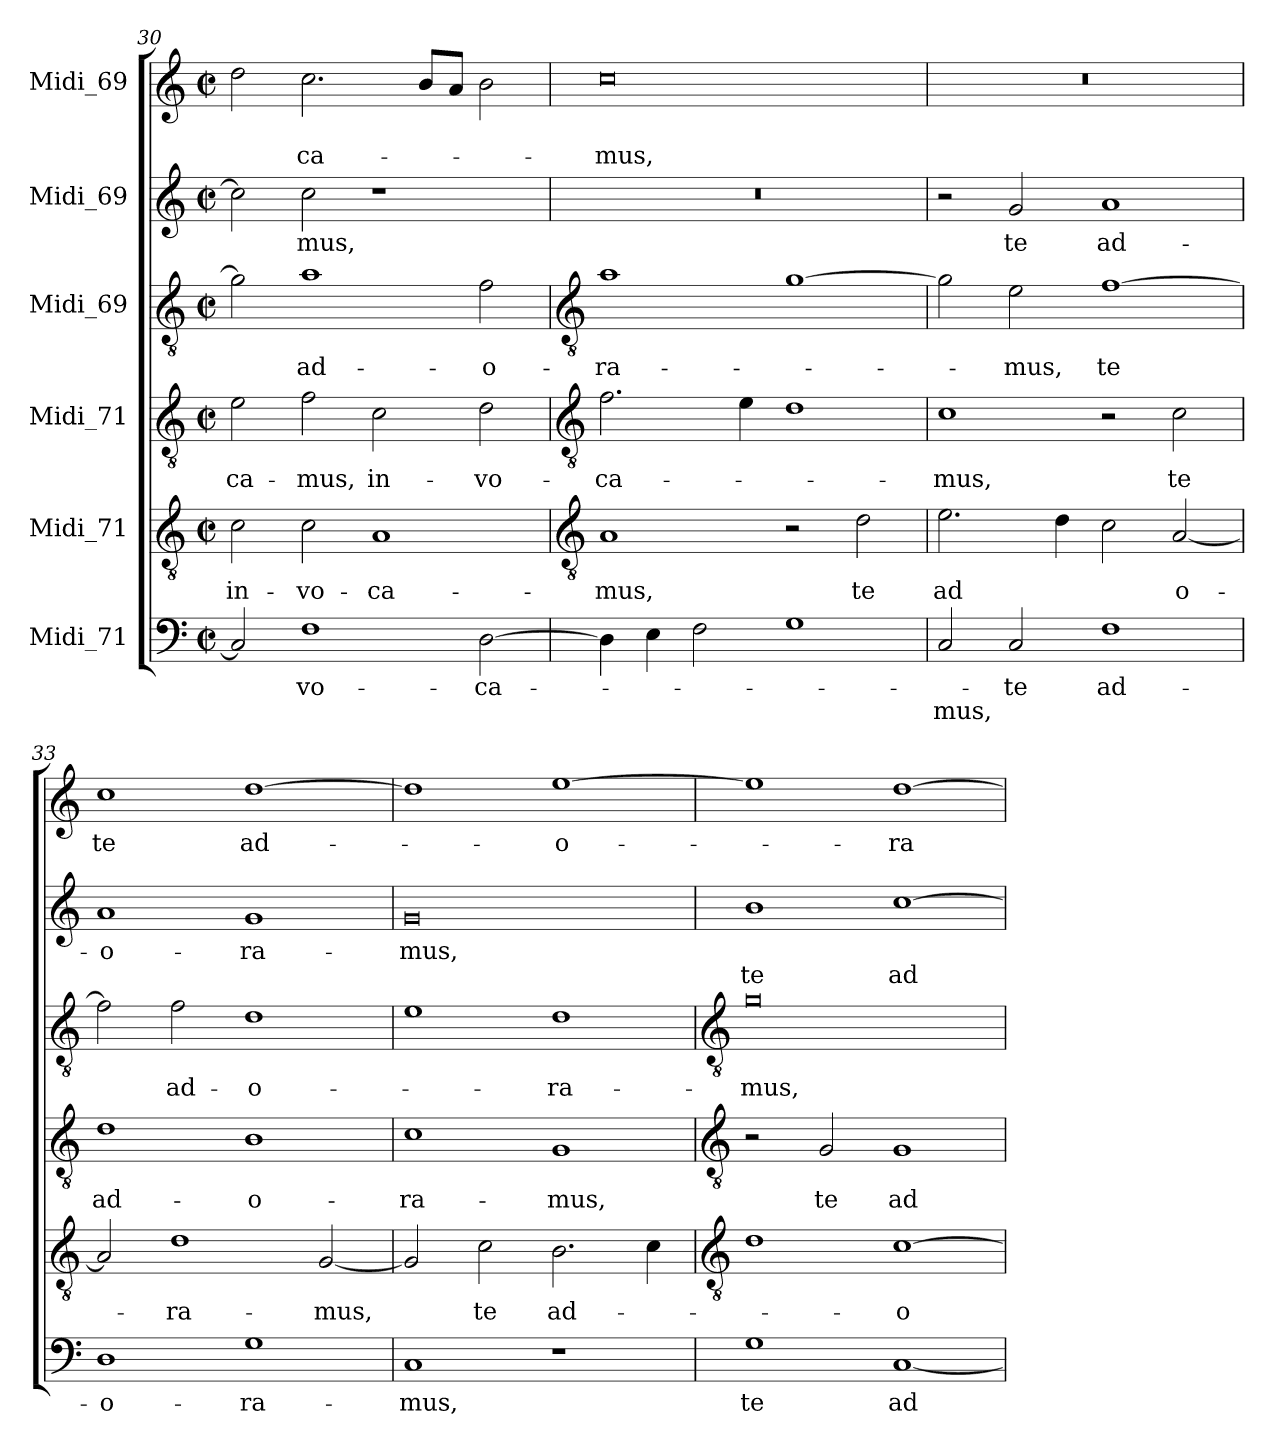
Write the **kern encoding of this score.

**kern	**text	**text	**kern	**text	**kern	**text	**kern	**text	**kern	**text	**text	**kern	**text	**text
*part6	*part6	*part6	*part5	*part5	*part4	*part4	*part3	*part3	*part2	*part2	*part2	*part1	*part1	*part1
*staff6	*staff6	*staff6	*staff5	*staff5	*staff4	*staff4	*staff3	*staff3	*staff2	*staff2	*staff2	*staff1	*staff1	*staff1
*I"Midi_71	*	*	*I"Midi_71	*	*I"Midi_71	*	*I"Midi_69	*	*I"Midi_69	*	*	*I"Midi_69	*	*
!!LO:LB:g=z
*clefF4	*	*	*clefGv2	*	*clefGv2	*	*clefGv2	*	*clefG2	*	*	*clefG2	*	*
*k[]	*	*	*k[]	*	*k[]	*	*k[]	*	*k[]	*	*	*k[]	*	*
*C:	*	*	*C:	*	*C:	*	*C:	*	*C:	*	*	*C:	*	*
*M4/2	*	*	*M4/2	*	*M4/2	*	*M4/2	*	*M4/2	*	*	*M4/2	*	*
*met(c|)	*	*	*met(c|)	*	*met(c|)	*	*met(c|)	*	*met(c|)	*	*	*met(c|)	*	*
=30	=30	=30	=30	=30	=30	=30	=30	=30	=30	=30	=30	=30	=30	=30
!	!	!	!	!LO:LY:b	!	!LO:LY:b	!	!	!	!	!	!	!	!
2C]	.	.	2c	in-	2e	-ca-	2g]	.	2cc]	.	.	2dd	.	.
!	!LO:LY:b	!	!	!LO:LY:b	!	!LO:LY:b	!	!LO:LY:b	!	!LO:LY:b	!	!	!	!LO:LY:b
1F	-vo-	.	2c	-vo-	2f	-mus,	1a	ad-	2cc	-mus,	.	2.cc	.	-ca-
!	!	!	!	!LO:LY:b	!	!LO:LY:b	!	!	!	!	!	!	!	!
.	.	.	1A	-ca-	2c	in-	.	.	1r	.	.	.	.	.
.	.	.	.	.	.	.	.	.	.	.	.	8bL	.	.
.	.	.	.	.	.	.	.	.	.	.	.	8aJ	.	.
!	!LO:LY:b	!	!	!	!	!LO:LY:b	!	!LO:LY:b	!	!	!	!	!	!
[2D	-ca-	.	.	.	2d	-vo-	2f	-o-	.	.	.	2b	.	.
!!LO:LB:g=z
=31	=31	=31	=31	=31	=31	=31	=31	=31	=31	=31	=31	=31	=31	=31
*	*	*	*clefGv2	*	*clefGv2	*	*clefGv2	*	*	*	*	*	*	*
!	!	!	!	!LO:LY:b	!	!LO:LY:b	!	!LO:LY:b	!	!	!	!	!	!LO:LY:b
4D]	.	.	1A	-mus,	2.f	-ca-	1a	-ra-	0r	.	.	0cc	.	-mus,
4E	.	.	.	.	.	.	.	.	.	.	.	.	.	.
2F	.	.	.	.	.	.	.	.	.	.	.	.	.	.
.	.	.	.	.	4e	.	.	.	.	.	.	.	.	.
1G	.	.	2r	.	1d	.	[1g	.	.	.	.	.	.	.
!	!	!	!	!LO:LY:b	!	!	!	!	!	!	!	!	!	!
.	.	.	2d	te	.	.	.	.	.	.	.	.	.	.
=32	=32	=32	=32	=32	=32	=32	=32	=32	=32	=32	=32	=32	=32	=32
!	!	!LO:LY:b	!	!LO:LY:b	!	!LO:LY:b	!	!	!	!	!	!	!	!
2C	.	-mus,	2.e	ad	1c	-mus,	2g]	.	2r	.	.	0r	.	.
!	!LO:LY:b	!	!	!	!	!	!	!LO:LY:b	!	!LO:LY:b	!	!	!	!
2C	te	.	.	.	.	.	2e	-mus,	2g	te	.	.	.	.
.	.	.	4d	.	.	.	.	.	.	.	.	.	.	.
!	!LO:LY:b	!	!	!	!	!	!	!LO:LY:b	!	!LO:LY:b	!	!	!	!
1F	ad-	.	2c	.	2r	.	[1f	te	1a	ad-	.	.	.	.
!	!	!	!	!LO:LY:b	!	!LO:LY:b	!	!	!	!	!	!	!	!
.	.	.	[2A	o-	2c	te	.	.	.	.	.	.	.	.
=33	=33	=33	=33	=33	=33	=33	=33	=33	=33	=33	=33	=33	=33	=33
!	!LO:LY:b	!	!	!	!	!LO:LY:b	!	!	!	!LO:LY:b	!	!	!LO:LY:b	!
1D	-o-	.	2A]	.	1d	ad-	2f]	.	1a	-o-	.	1cc	te	.
!	!	!	!	!LO:LY:b	!	!	!	!LO:LY:b	!	!	!	!	!	!
.	.	.	1d	-ra-	.	.	2f	ad-	.	.	.	.	.	.
!	!LO:LY:b	!	!	!	!	!LO:LY:b	!	!LO:LY:b	!	!LO:LY:b	!	!	!LO:LY:b	!
1G	-ra-	.	.	.	1B	-o-	1d	-o-	1g	-ra-	.	[1dd	ad-	.
!	!	!	!	!LO:LY:b	!	!	!	!	!	!	!	!	!	!
.	.	.	[2G	-mus,	.	.	.	.	.	.	.	.	.	.
!!LO:LB:g=z
=34	=34	=34	=34	=34	=34	=34	=34	=34	=34	=34	=34	=34	=34	=34
!	!LO:LY:b	!	!	!	!	!LO:LY:b	!	!	!	!LO:LY:b	!	!	!	!
1C	-mus,	.	2G]	.	1c	-ra-	1e	.	0g	-mus,	.	1dd]	.	.
!	!	!	!	!LO:LY:b	!	!	!	!	!	!	!	!	!	!
.	.	.	2c	te	.	.	.	.	.	.	.	.	.	.
!	!	!	!	!LO:LY:b	!	!LO:LY:b	!	!LO:LY:b	!	!	!	!	!LO:LY:b	!
1r	.	.	2.B	ad-	1G	-mus,	1d	-ra-	.	.	.	[1ee	-o-	.
.	.	.	4c	.	.	.	.	.	.	.	.	.	.	.
!!LO:LB:g=z
=35	=35	=35	=35	=35	=35	=35	=35	=35	=35	=35	=35	=35	=35	=35
*	*	*	*clefGv2	*	*clefGv2	*	*clefGv2	*	*	*	*	*	*	*
!	!LO:LY:b	!	!	!	!	!	!	!LO:LY:b	!	!	!LO:LY:b	!	!	!
1G	te	.	1d	.	2r	.	0g	-mus,	1b	.	te	1ee]	.	.
!	!	!	!	!	!	!LO:LY:b	!	!	!	!	!	!	!	!
.	.	.	.	.	2G	te	.	.	.	.	.	.	.	.
!	!LO:LY:b	!	!	!LO:LY:b	!	!LO:LY:b	!	!	!	!	!LO:LY:b	!	!LO:LY:b	!
[1C	ad-	.	[1c	-o-	1G	ad-	.	.	[1cc	.	ad-	[1dd	-ra-	.
=	=	=	=	=	=	=	=	=	=	=	=	=	=	=
*-	*-	*-	*-	*-	*-	*-	*-	*-	*-	*-	*-	*-	*-	*-
